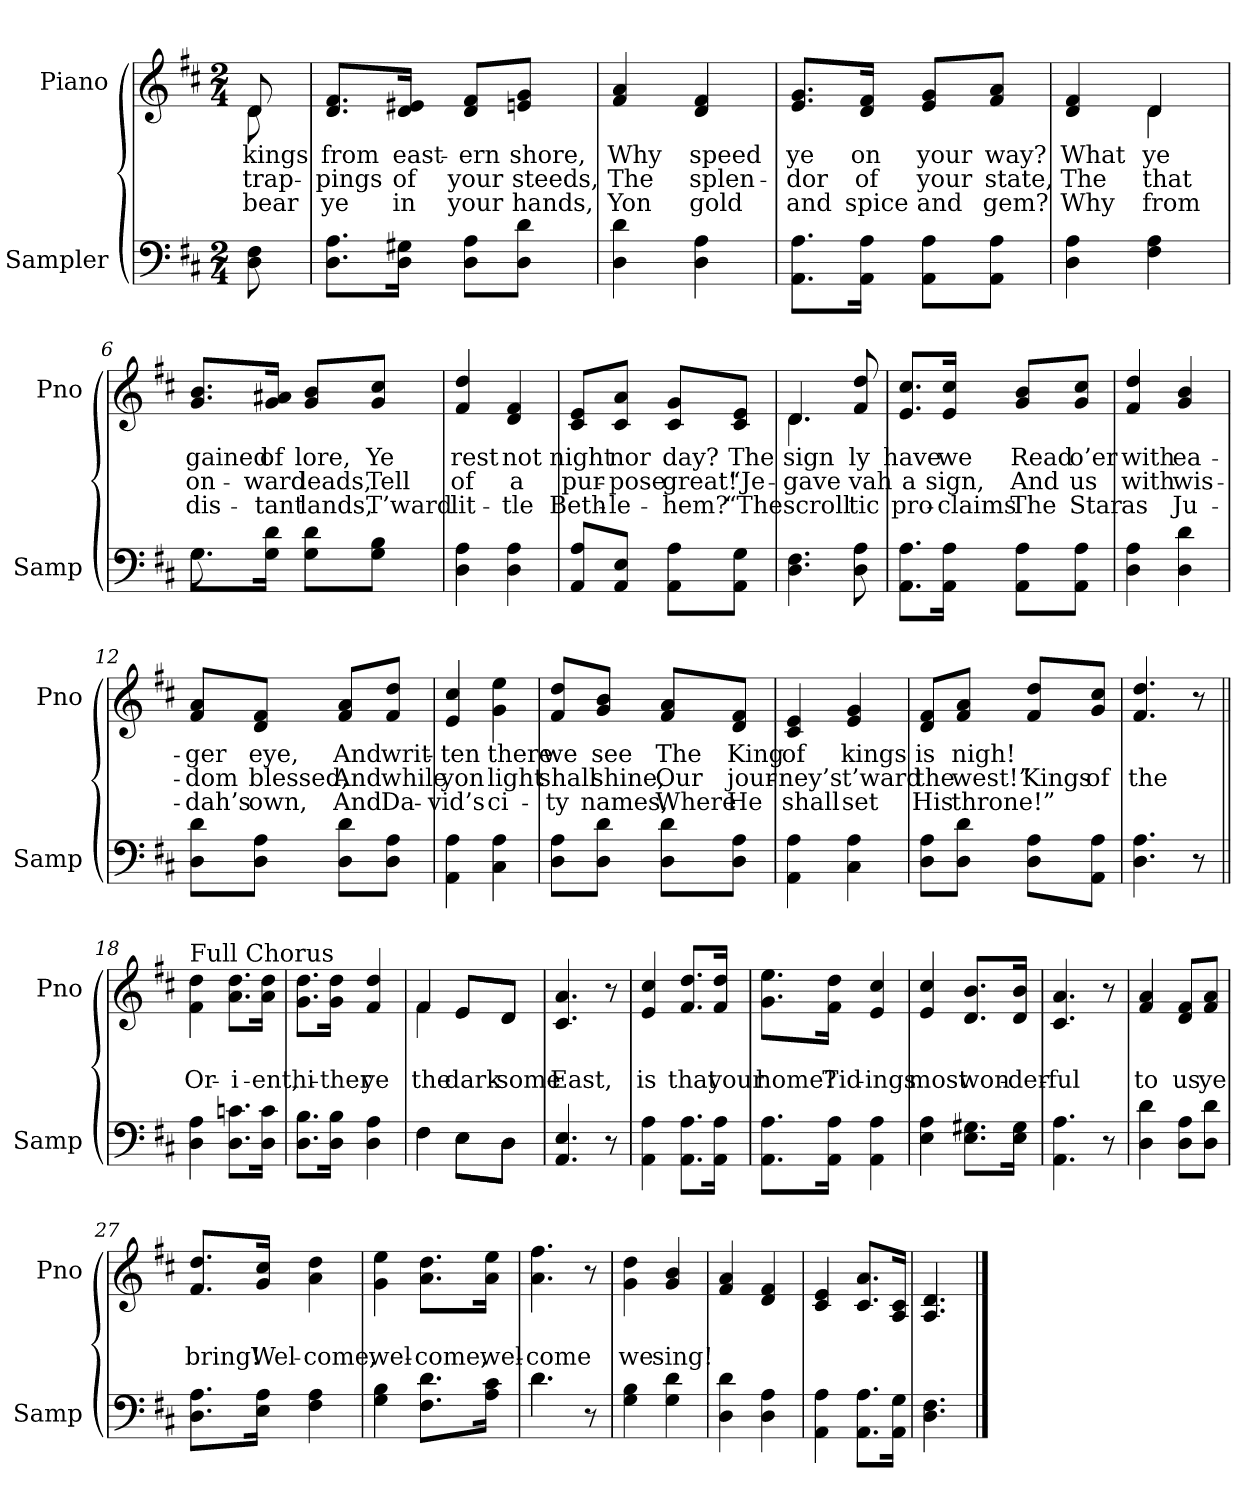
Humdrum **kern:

**kern	**kern	**text	**text	**text
*part2	*part1	*part1	*part1	*part1
*staff2	*staff1	*staff1	*staff1	*staff1
*I"Sampler	*I"Piano	*	*	*
*I'Samp	*I'Pno	*	*	*
*clefF4	*clefG2	*	*	*
*k[f#c#]	*k[f#c#]	*	*	*
*D:	*D:	*	*	*
*M2/4	*M2/4	*	*	*
=1	=1	=1	=1	=1
*	*^	*	*	*
8D 8F#	8d/	8d	kings	trap-	bear
*	*v	*v	*	*	*
=2	=2	=2	=2	=2
8.D\ 8.A\L	8.d/ 8.f#/L	from	-pings	ye
16D\ 16G#X\Jk	16d/ 16e#X/Jk	east-	of	in
8D\ 8A\L	8d/ 8f#/L	-ern	your	your
8D\ 8d\J	8en/ 8g/J	shore,	steeds,	hands,
=3	=3	=3	=3	=3
4D 4d	4f# 4a	Why	The	Yon
4D 4A	4d 4f#	speed	splen-	gold
=4	=4	=4	=4	=4
8.AA\ 8.A\L	8.e/ 8.g/L	ye	-dor	and
16AA\ 16A\Jk	16d/ 16f#/Jk	on	of	spice
8AA\ 8A\L	8e/ 8g/L	your	your	and
8AA\ 8A\J	8f#/ 8a/J	way?	state,	gem?
=5	=5	=5	=5	=5
*	*^	*	*	*
4D 4A	4d 4f#	4ryy	What	The	Why
4F# 4A	4d/	4d	ye	that	from
*	*v	*v	*	*	*
=6	=6	=6	=6	=6
*^	*	*	*	*
8.G\L	8.G	8.g/ 8.b/L	gained	on-	dis-
16G\ 16d\Jk	4ryy	16g/ 16a#X/Jk	of	-ward	-tant
8G\ 8d\L	.	8g/ 8b/L	lore,	leads,	lands,
8G\ 8B\J	.	8g/ 8cc#/J	Ye	Tell	T’ward
.	16ryy	.	.	.	.
*v	*v	*	*	*	*
=7	=7	=7	=7	=7
4D 4A	4f# 4dd	rest	of	lit-
4D 4A	4d 4f#	not	a	-tle
=8	=8	=8	=8	=8
8AA/ 8A/L	8c#/ 8e/L	night	pur-	Beth-
8AA/ 8E/J	8c#/ 8a/J	nor	-pose	-le-
8AA\ 8A\L	8c#/ 8g/L	day?	great!	-hem?
8AA\ 8G\J	8c#/ 8e/J	The	“Je-	“The
=9	=9	=9	=9	=9
*	*^	*	*	*
4.D 4.F#	4.d/	4.d	sign	gave	scroll
8D 8A	8f# 8dd	8ryy	-ly	-vah	-tic
*	*v	*v	*	*	*
=10	=10	=10	=10	=10
8.AA\ 8.A\L	8.e/ 8.cc#/L	have	a	pro-
16AA\ 16A\Jk	16e/ 16cc#/Jk	we	sign,	-claims
8AA\ 8A\L	8g/ 8b/L	Read	And	The
8AA\ 8A\J	8g/ 8cc#/J	o’er	us	Star
=11	=11	=11	=11	=11
4D 4A	4f# 4dd	with	with	as
4D 4d	4g 4b	ea-	wis-	Ju-
=12	=12	=12	=12	=12
8D\ 8d\L	8f#/ 8a/L	-ger	-dom	-dah’s
8D\ 8A\J	8d/ 8f#/J	eye,	blessed,	own,
8D\ 8d\L	8f#/ 8a/L	And	And	And
8D\ 8A\J	8f#/ 8dd/J	writ-	while	Da-
=13	=13	=13	=13	=13
4AA 4A	4e 4cc#	-ten	yon	-vid’s
4C# 4A	4g 4ee	there	light	ci-
=14	=14	=14	=14	=14
8D\ 8A\L	8f#/ 8dd/L	we	shall	-ty
8D\ 8d\J	8g/ 8b/J	see	shine,	names,
8D\ 8d\L	8f#/ 8a/L	The	Our	Where
8D\ 8A\J	8d/ 8f#/J	King	jour-	He
=15	=15	=15	=15	=15
4AA 4A	4c# 4e	of	-ney’s	shall
4C# 4A	4e 4g	kings	t’ward	set
=16	=16	=16	=16	=16
8D\ 8A\L	8d/ 8f#/L	is	the	His
8D\ 8d\J	8f#/ 8a/J	nigh!	west!”	throne!”
8D\ 8A\L	8f#/ 8dd/L	.	Kings	.
8AA\ 8A\J	8g/ 8cc#/J	.	of	.
=17	=17	=17	=17	=17
4.D 4.A	4.f# 4.dd	.	the	.
8r	8r	.	.	.
=18||	=18||	=18||	=18||	=18||
!	!LO:TX:t=Full Chorus	!	!	!
4D 4A	4f#\ 4dd\	.	Or-	.
8.D\ 8.cn\L	8.a\ 8.dd\L	.	-i-	.
16D\ 16c\Jk	16a\ 16dd\Jk	.	-ent,	.
=19	=19	=19	=19	=19
8.D\ 8.B\L	8.g\ 8.dd\L	.	hi-	.
16D\ 16B\Jk	16g\ 16dd\Jk	.	-ther	.
4D 4A	4f# 4dd	.	ye	.
=20	=20	=20	=20	=20
*^	*^	*	*	*
4F#\	4F#	4f#/	4f#	.	the	.
8E\L	8E\L	8e/L	8e/L	.	dark-	.
8D\J	8D\J	8d/J	8d/J	.	-some	.
*v	*v	*	*	*	*	*
*	*v	*v	*	*	*
=21	=21	=21	=21	=21
4.AA 4.E	4.c# 4.a	.	East,	.
8r	8r	.	.	.
=22	=22	=22	=22	=22
4AA 4A	4e 4cc#	.	is	.
8.AA\ 8.A\L	8.f#/ 8.dd/L	.	that	.
16AA\ 16A\Jk	16f#/ 16dd/Jk	.	your	.
=23	=23	=23	=23	=23
8.AA\ 8.A\L	8.g\ 8.ee\L	.	home?	.
16AA\ 16A\Jk	16f#\ 16dd\Jk	.	Tid-	.
4AA 4A	4e 4cc#	.	-ings	.
=24	=24	=24	=24	=24
4E 4A	4e 4cc#	.	most	.
8.E\ 8.G#X\L	8.d/ 8.b/L	.	won-	.
16E\ 16G#\Jk	16d/ 16b/Jk	.	-der-	.
=25	=25	=25	=25	=25
4.AA 4.A	4.c# 4.a	.	-ful	.
8r	8r	.	.	.
=26	=26	=26	=26	=26
4D 4d	4f# 4a	.	to	.
8D\ 8A\L	8d/ 8f#/L	.	us	.
8D\ 8d\J	8f#/ 8a/J	.	ye	.
=27	=27	=27	=27	=27
8.D\ 8.A\L	8.f#/ 8.dd/L	.	bring!	.
16E\ 16A\Jk	16g/ 16cc#/Jk	.	Wel-	.
4F# 4A	4a 4dd	.	-come,	.
=28	=28	=28	=28	=28
4G 4B	4g 4ee	.	wel-	.
8.F#\ 8.d\L	8.a\ 8.dd\L	.	-come,	.
16A\ 16c#\Jk	16a\ 16ee\Jk	.	wel-	.
=29	=29	=29	=29	=29
*^	*	*	*	*
4.d\	4.d	4.a 4.ff#	.	-come	.
8r	8ryy	8r	.	.	.
*v	*v	*	*	*	*
=30	=30	=30	=30	=30
4G 4B	4g 4dd	.	we	.
4G 4d	4g 4b	.	sing!	.
=31	=31	=31	=31	=31
4D 4d	4f# 4a	.	.	.
4D 4A	4d 4f#	.	.	.
=32	=32	=32	=32	=32
4AA 4A	4c# 4e	.	.	.
8.AA\ 8.A\L	8.c#/ 8.a/L	.	.	.
16AA\ 16G\Jk	16A/ 16c#/Jk	.	.	.
=33	=33	=33	=33	=33
4.D 4.F#	4.A 4.d	.	.	.
==	==	==	==	==
*-	*-	*-	*-	*-
